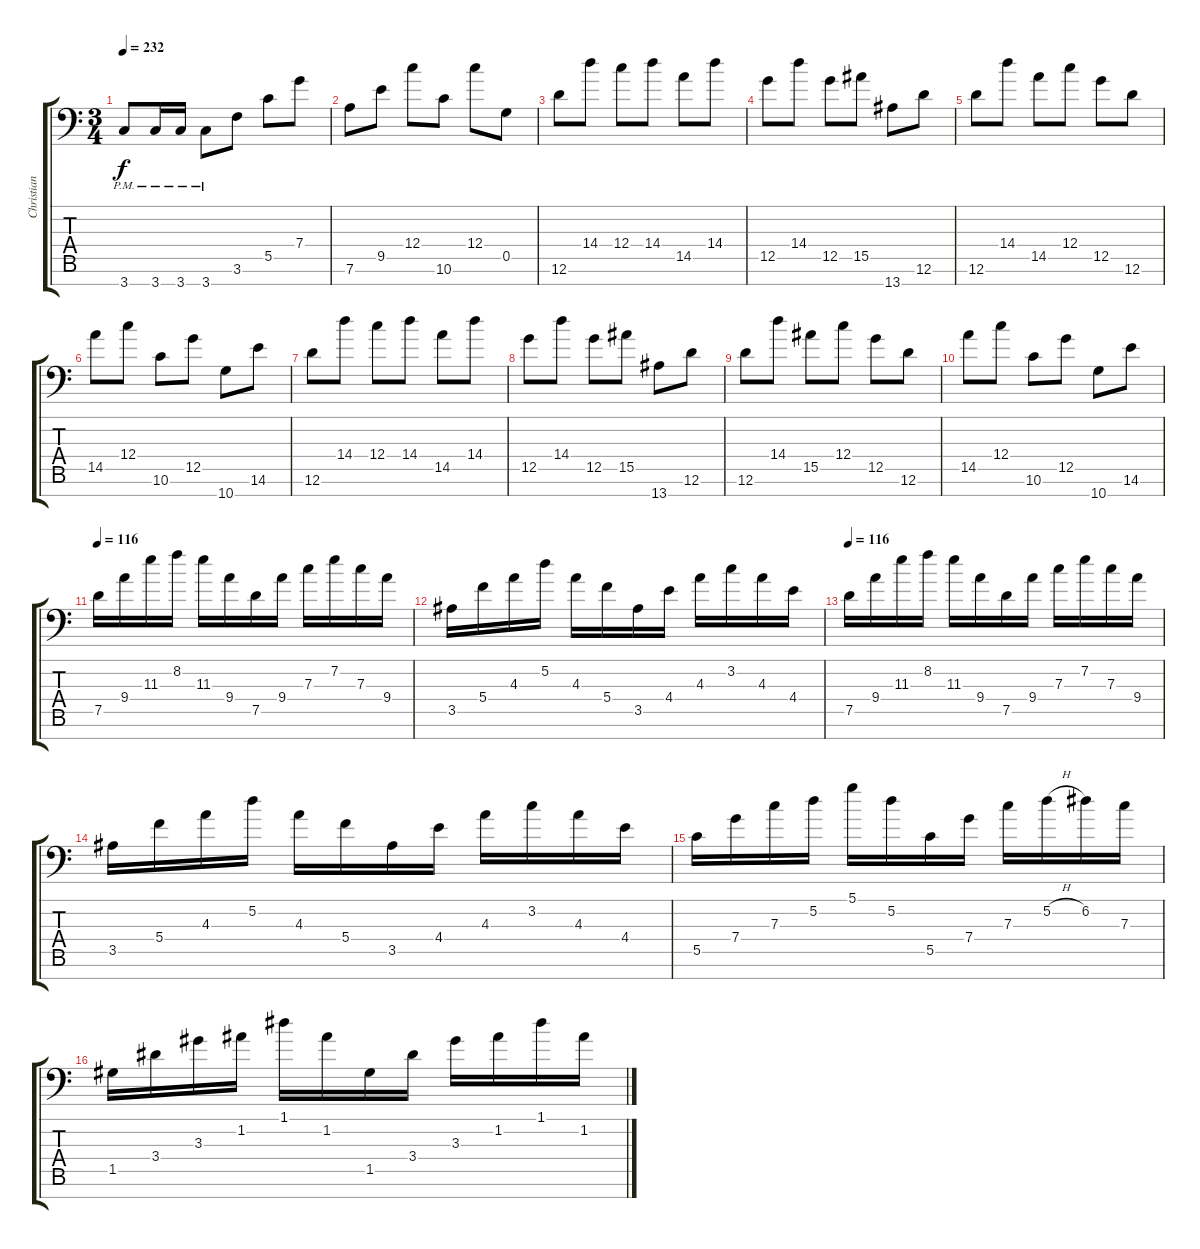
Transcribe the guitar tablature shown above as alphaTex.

\track ("Christian Muenzner" "Christian ") {instrument distortionguitar}
\staff {score tabs}
\tuning (D4 A3 F3 C3 G2 D2 A1) {hide}
\ts (3 4)
\tempo 232
\clef f4
\ks c
3.7{pm}.8{dy f} 3.7{pm}.16 3.7{pm}.16 3.7{pm}.8 3.6.8 5.5.8 7.4.8 |
7.6.8 9.5.8 12.4.8 10.6.8 12.4.8 0.5.8 |
12.6.8 14.4.8 12.4.8 14.4.8 14.5.8 14.4.8 |
12.5.8 14.4.8 12.5.8 15.5.8 13.7.8 12.6.8 |
12.6.8 14.4.8 14.5.8 12.4.8 12.5.8 12.6.8 |
14.5.8 12.4.8 10.6.8 12.5.8 10.7.8 14.6.8 |
12.6.8 14.4.8 12.4.8 14.4.8 14.5.8 14.4.8 |
12.5.8 14.4.8 12.5.8 15.5.8 13.7.8 12.6.8 |
12.6.8 14.4.8 15.5.8 12.4.8 12.5.8 12.6.8 |
14.5.8 12.4.8 10.6.8 12.5.8 10.7.8 14.6.8 |
\tempo 116
7.5.16{instrument electricguitarclean} 9.4.16 11.3.16 8.2.16 11.3.16 9.4.16 7.5.16 9.4.16 7.3.16 7.2.16 7.3.16 9.4.16 |
3.5.16 5.4.16 4.3.16 5.2.16 4.3.16 5.4.16 3.5.16 4.4.16 4.3.16 3.2.16 4.3.16 4.4.16 |
\tempo 116
7.5.16{instrument electricguitarclean} 9.4.16 11.3.16 8.2.16 11.3.16 9.4.16 7.5.16 9.4.16 7.3.16 7.2.16 7.3.16 9.4.16 |
3.5.16 5.4.16 4.3.16 5.2.16 4.3.16 5.4.16 3.5.16 4.4.16 4.3.16 3.2.16 4.3.16 4.4.16 |
5.5.16 7.4.16 7.3.16 5.2.16 5.1.16 5.2.16 5.5.16 7.4.16 7.3.16 5.2{h}.16 6.2.16 7.3.16 |
1.5.16 3.4.16 3.3.16 1.2.16 1.1.16 1.2.16 1.5.16 3.4.16 3.3.16 1.2.16 1.1.16 1.2.16
